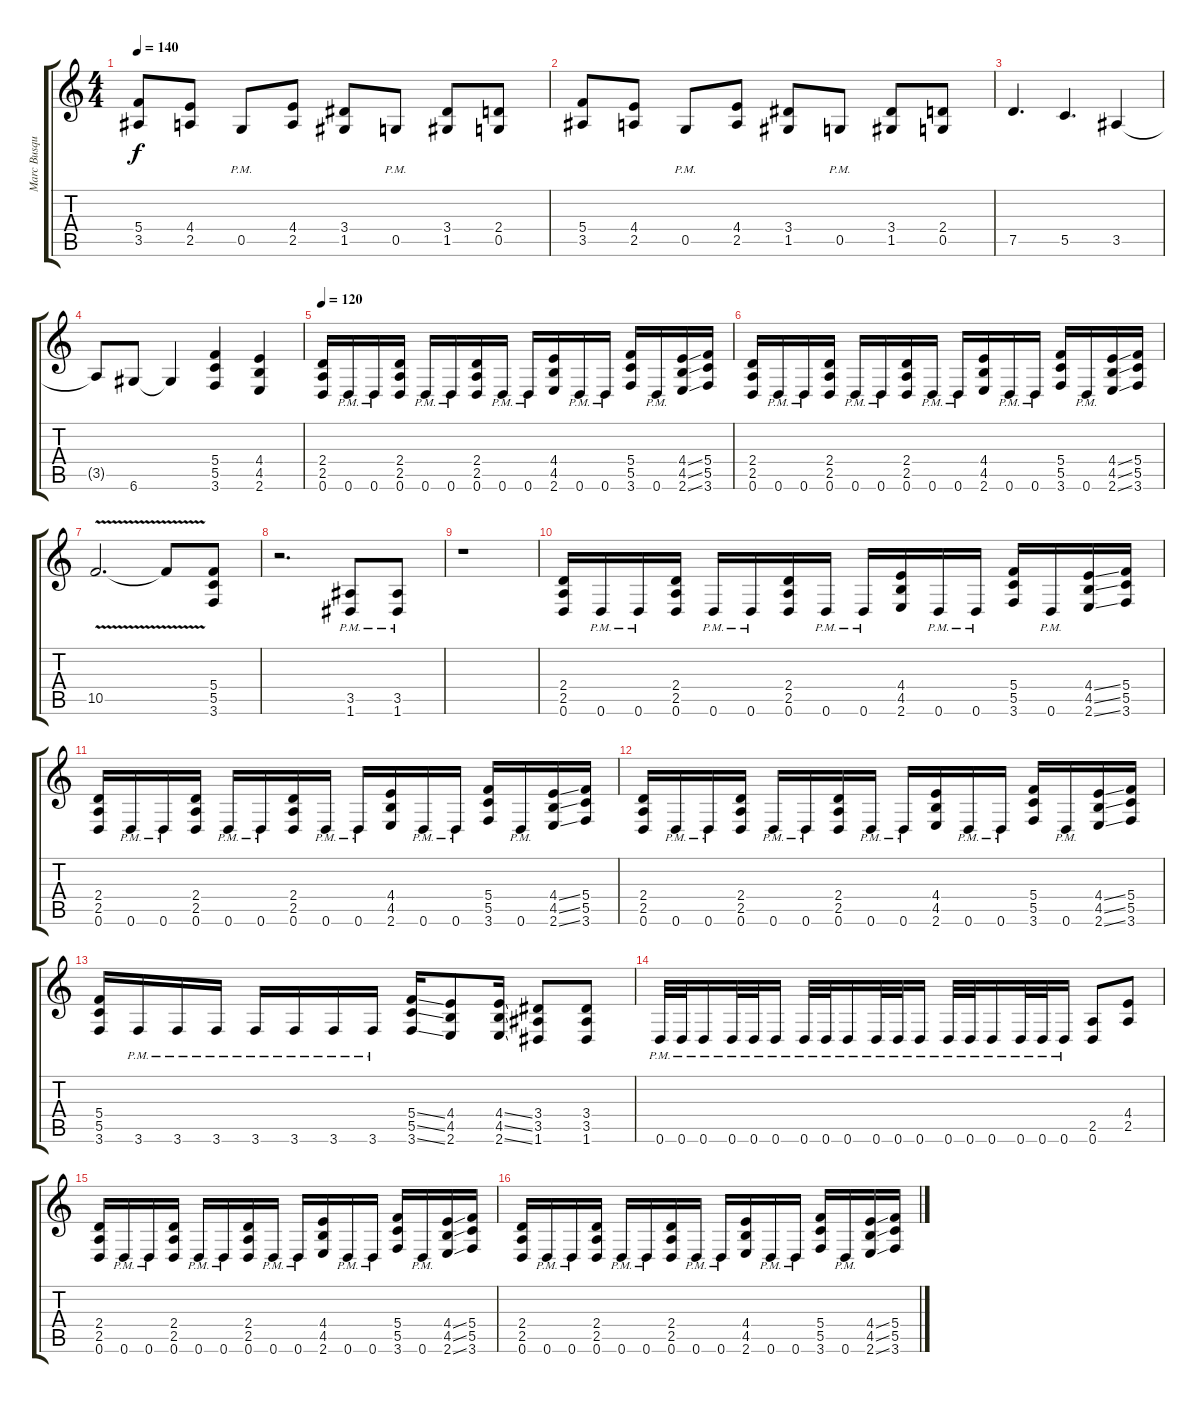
\track ("Marc Busque" "Marc Busqu") {instrument distortionguitar}
\staff {score tabs}
\tuning (D4 A3 F3 C3 G2 D2) {hide}
\ts (4 4)
\tempo 140
\clef g2
\ks c
(5.4 3.5).8{dy f} (4.4 2.5).8 0.5{pm}.8 (4.4 2.5).8 (3.4 1.5).8 0.5{pm}.8 (3.4 1.5).8 (2.4 0.5).8 |
(5.4 3.5).8 (4.4 2.5).8 0.5{pm}.8 (4.4 2.5).8 (3.4 1.5).8 0.5{pm}.8 (3.4 1.5).8 (2.4 0.5).8 |
7.5.4{d} 5.5.4{d} 3.5.4 |
3.5{t}.8 6.6.8 6.6{t}.4 (5.4 5.5 3.6).4 (4.4 4.5 2.6).4 |
\tempo 120
(2.4 2.5 0.6).16 0.6{pm}.16 0.6{pm}.16 (2.4 2.5 0.6).16 0.6{pm}.16 0.6{pm}.16 (2.4 2.5 0.6).16 0.6{pm}.16 0.6{pm}.16 (4.4 4.5 2.6).16 0.6{pm}.16 0.6{pm}.16 (5.4 5.5 3.6).16 0.6{pm}.16 (4.4{ss} 4.5{ss} 2.6{ss}).16 (5.4 5.5 3.6).16 |
(2.4 2.5 0.6).16 0.6{pm}.16 0.6{pm}.16 (2.4 2.5 0.6).16 0.6{pm}.16 0.6{pm}.16 (2.4 2.5 0.6).16 0.6{pm}.16 0.6{pm}.16 (4.4 4.5 2.6).16 0.6{pm}.16 0.6{pm}.16 (5.4 5.5 3.6).16 0.6{pm}.16 (4.4{ss} 4.5{ss} 2.6{ss}).16 (5.4 5.5 3.6).16 |
10.5{v}.2{d} 10.5{t}.8 (5.4 5.5 3.6).8 |
r.2{d} (3.5{pm} 1.6{pm}).8 (3.5{pm} 1.6{pm}).8 |
r.1 |
(2.4 2.5 0.6).16 0.6{pm}.16 0.6{pm}.16 (2.4 2.5 0.6).16 0.6{pm}.16 0.6{pm}.16 (2.4 2.5 0.6).16 0.6{pm}.16 0.6{pm}.16 (4.4 4.5 2.6).16 0.6{pm}.16 0.6{pm}.16 (5.4 5.5 3.6).16 0.6{pm}.16 (4.4{ss} 4.5{ss} 2.6{ss}).16 (5.4 5.5 3.6).16 |
(2.4 2.5 0.6).16 0.6{pm}.16 0.6{pm}.16 (2.4 2.5 0.6).16 0.6{pm}.16 0.6{pm}.16 (2.4 2.5 0.6).16 0.6{pm}.16 0.6{pm}.16 (4.4 4.5 2.6).16 0.6{pm}.16 0.6{pm}.16 (5.4 5.5 3.6).16 0.6{pm}.16 (4.4{ss} 4.5{ss} 2.6{ss}).16 (5.4 5.5 3.6).16 |
(2.4 2.5 0.6).16 0.6{pm}.16 0.6{pm}.16 (2.4 2.5 0.6).16 0.6{pm}.16 0.6{pm}.16 (2.4 2.5 0.6).16 0.6{pm}.16 0.6{pm}.16 (4.4 4.5 2.6).16 0.6{pm}.16 0.6{pm}.16 (5.4 5.5 3.6).16 0.6{pm}.16 (4.4{ss} 4.5{ss} 2.6{ss}).16 (5.4 5.5 3.6).16 |
(5.4 5.5 3.6).16 3.6{pm}.16 3.6{pm}.16 3.6{pm}.16 3.6{pm}.16 3.6{pm}.16 3.6{pm}.16 3.6{pm}.16 (5.4{ss} 5.5{ss} 3.6{ss}).16 (4.4 4.5 2.6).8 (4.4{ss} 4.5{ss} 2.6{ss}).16 (3.4 3.5 1.6).8 (3.4 3.5 1.6).8 |
0.6{pm}.32 0.6{pm}.32 0.6{pm}.16 0.6{pm}.32 0.6{pm}.32 0.6{pm}.16 0.6{pm}.32 0.6{pm}.32 0.6{pm}.16 0.6{pm}.32 0.6{pm}.32 0.6{pm}.16 0.6{pm}.32 0.6{pm}.32 0.6{pm}.16 0.6{pm}.32 0.6{pm}.32 0.6{pm}.16 (2.5 0.6).8 (4.4 2.5).8 |
(2.4 2.5 0.6).16 0.6{pm}.16 0.6{pm}.16 (2.4 2.5 0.6).16 0.6{pm}.16 0.6{pm}.16 (2.4 2.5 0.6).16 0.6{pm}.16 0.6{pm}.16 (4.4 4.5 2.6).16 0.6{pm}.16 0.6{pm}.16 (5.4 5.5 3.6).16 0.6{pm}.16 (4.4{ss} 4.5{ss} 2.6{ss}).16 (5.4 5.5 3.6).16 |
(2.4 2.5 0.6).16 0.6{pm}.16 0.6{pm}.16 (2.4 2.5 0.6).16 0.6{pm}.16 0.6{pm}.16 (2.4 2.5 0.6).16 0.6{pm}.16 0.6{pm}.16 (4.4 4.5 2.6).16 0.6{pm}.16 0.6{pm}.16 (5.4 5.5 3.6).16 0.6{pm}.16 (4.4{ss} 4.5{ss} 2.6{ss}).16 (5.4 5.5 3.6).16
